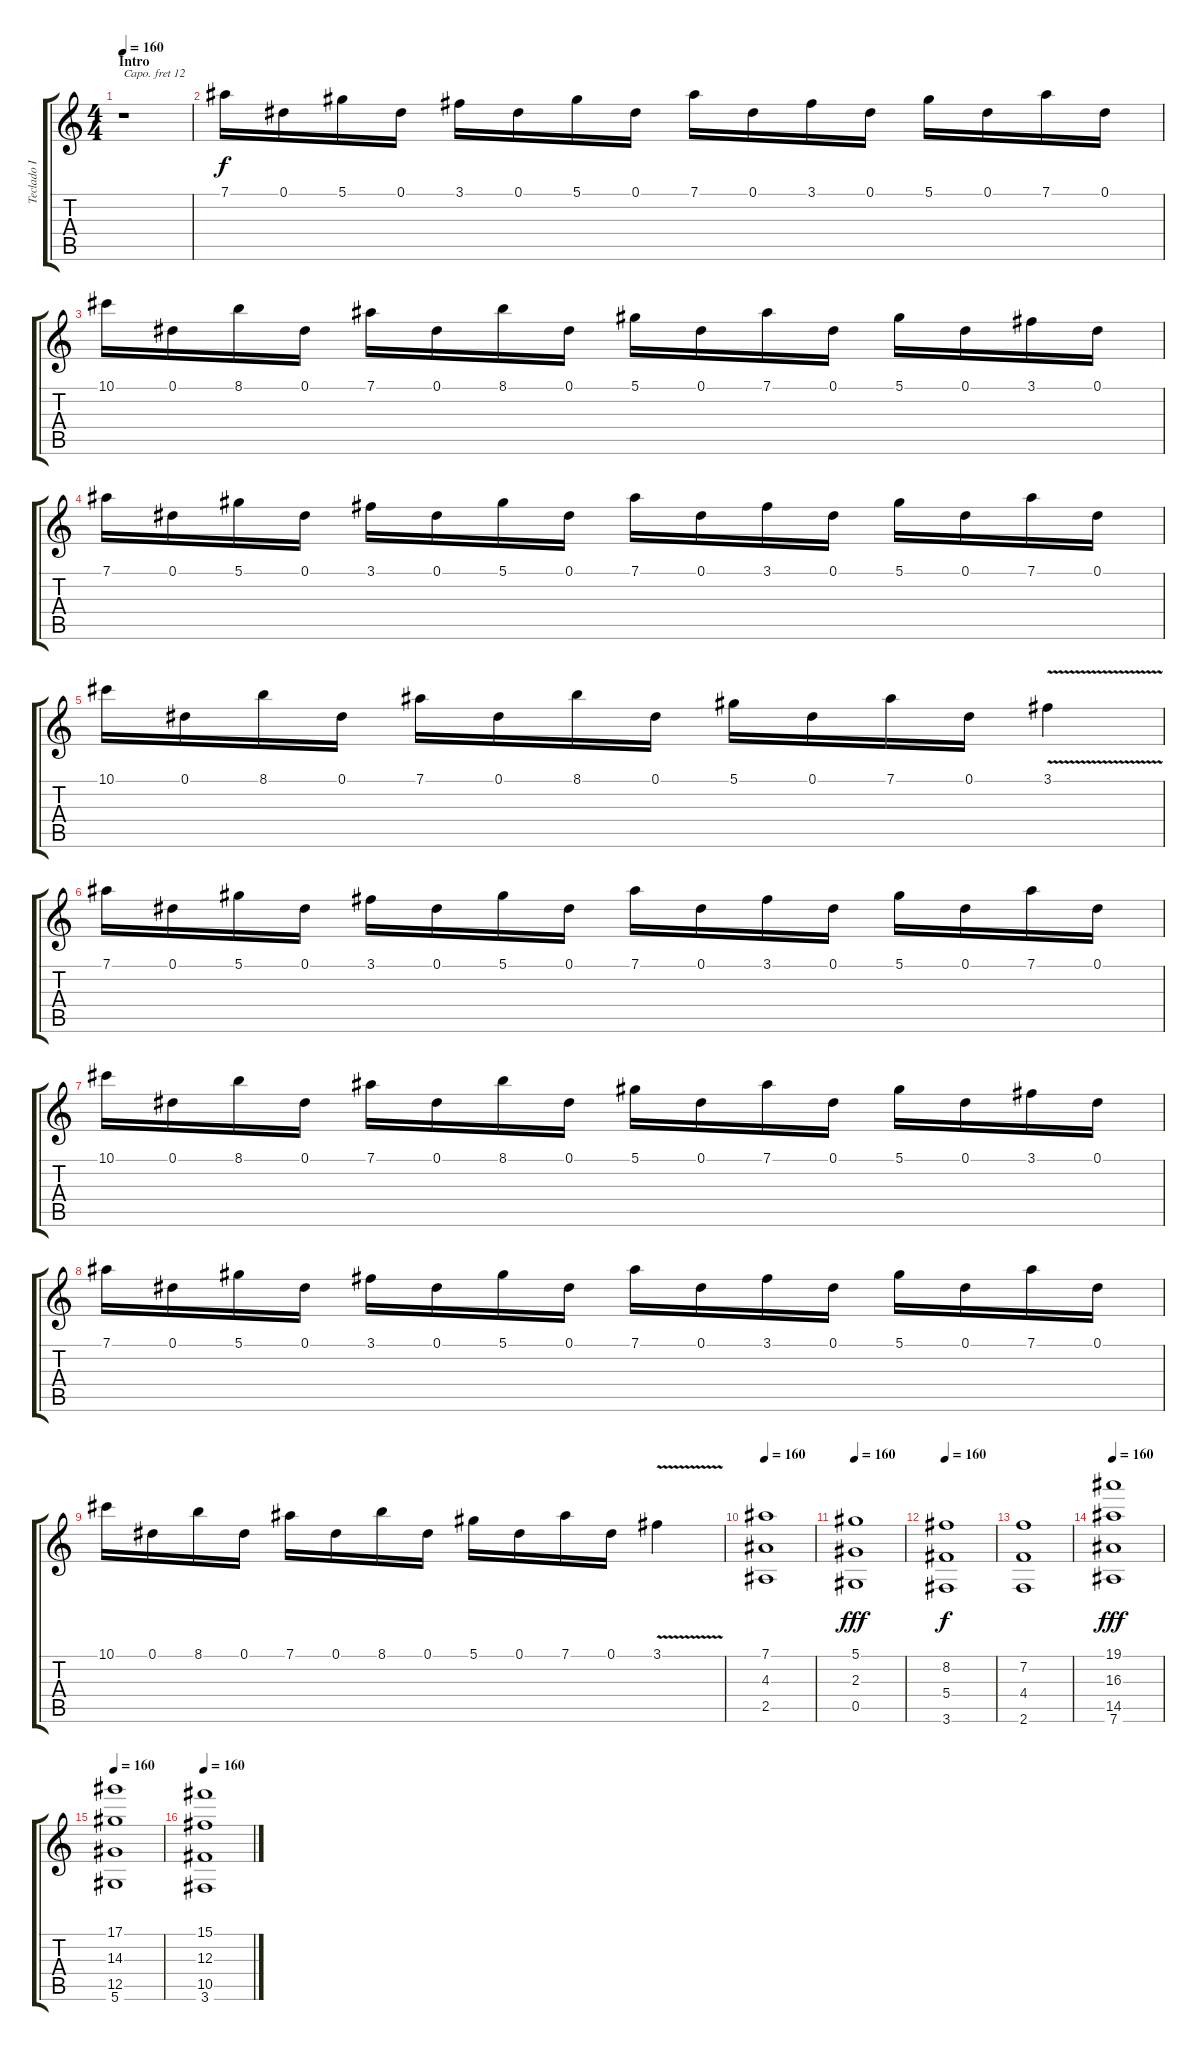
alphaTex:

\track ("Teclado I" "Teclado I") {instrument stringensemble1}
\staff {score tabs}
\capo 12
\tuning (Eb4 Bb3 Gb3 Db3 Ab2 Eb2) {hide}
\ts (4 4)
\section ("" "Intro")
\tempo 160
\clef g2
\ks c
r.1{dy f instrument stringensemble1} |
7.1.16{volume 10 instrument stringensemble1} 0.1.16 5.1.16 0.1.16 3.1.16 0.1.16 5.1.16 0.1.16 7.1.16 0.1.16 3.1.16 0.1.16 5.1.16 0.1.16 7.1.16 0.1.16 |
10.1.16 0.1.16 8.1.16 0.1.16 7.1.16 0.1.16 8.1.16 0.1.16 5.1.16 0.1.16 7.1.16 0.1.16 5.1.16 0.1.16 3.1.16 0.1.16 |
7.1.16 0.1.16 5.1.16 0.1.16 3.1.16 0.1.16 5.1.16 0.1.16 7.1.16 0.1.16 3.1.16 0.1.16 5.1.16 0.1.16 7.1.16 0.1.16 |
10.1.16 0.1.16 8.1.16 0.1.16 7.1.16 0.1.16 8.1.16 0.1.16 5.1.16 0.1.16 7.1.16 0.1.16 3.1{v}.4 |
7.1.16{volume 10 instrument stringensemble1} 0.1.16 5.1.16 0.1.16 3.1.16 0.1.16 5.1.16 0.1.16 7.1.16 0.1.16 3.1.16 0.1.16 5.1.16 0.1.16 7.1.16 0.1.16 |
10.1.16 0.1.16 8.1.16 0.1.16 7.1.16 0.1.16 8.1.16 0.1.16 5.1.16 0.1.16 7.1.16 0.1.16 5.1.16 0.1.16 3.1.16 0.1.16 |
7.1.16 0.1.16 5.1.16 0.1.16 3.1.16 0.1.16 5.1.16 0.1.16 7.1.16 0.1.16 3.1.16 0.1.16 5.1.16 0.1.16 7.1.16 0.1.16 |
10.1.16 0.1.16 8.1.16 0.1.16 7.1.16 0.1.16 8.1.16 0.1.16 5.1.16 0.1.16 7.1.16 0.1.16 3.1{v}.4 |
\tempo 160
(7.1 4.3 2.5).1{volume 10 instrument stringensemble1} |
\tempo 160
(5.1 2.3 0.5).1{dy fff} |
\tempo 160
(8.2 5.4 3.6).1{dy f} |
(7.2 4.4 2.6).1 |
\tempo 160
(19.1 16.3 14.5 7.6).1{dy fff volume 10 instrument stringensemble1} |
\tempo 160
(17.1 14.3 12.5 5.6).1 |
\tempo 160
(15.1 12.3 10.5 3.6).1
